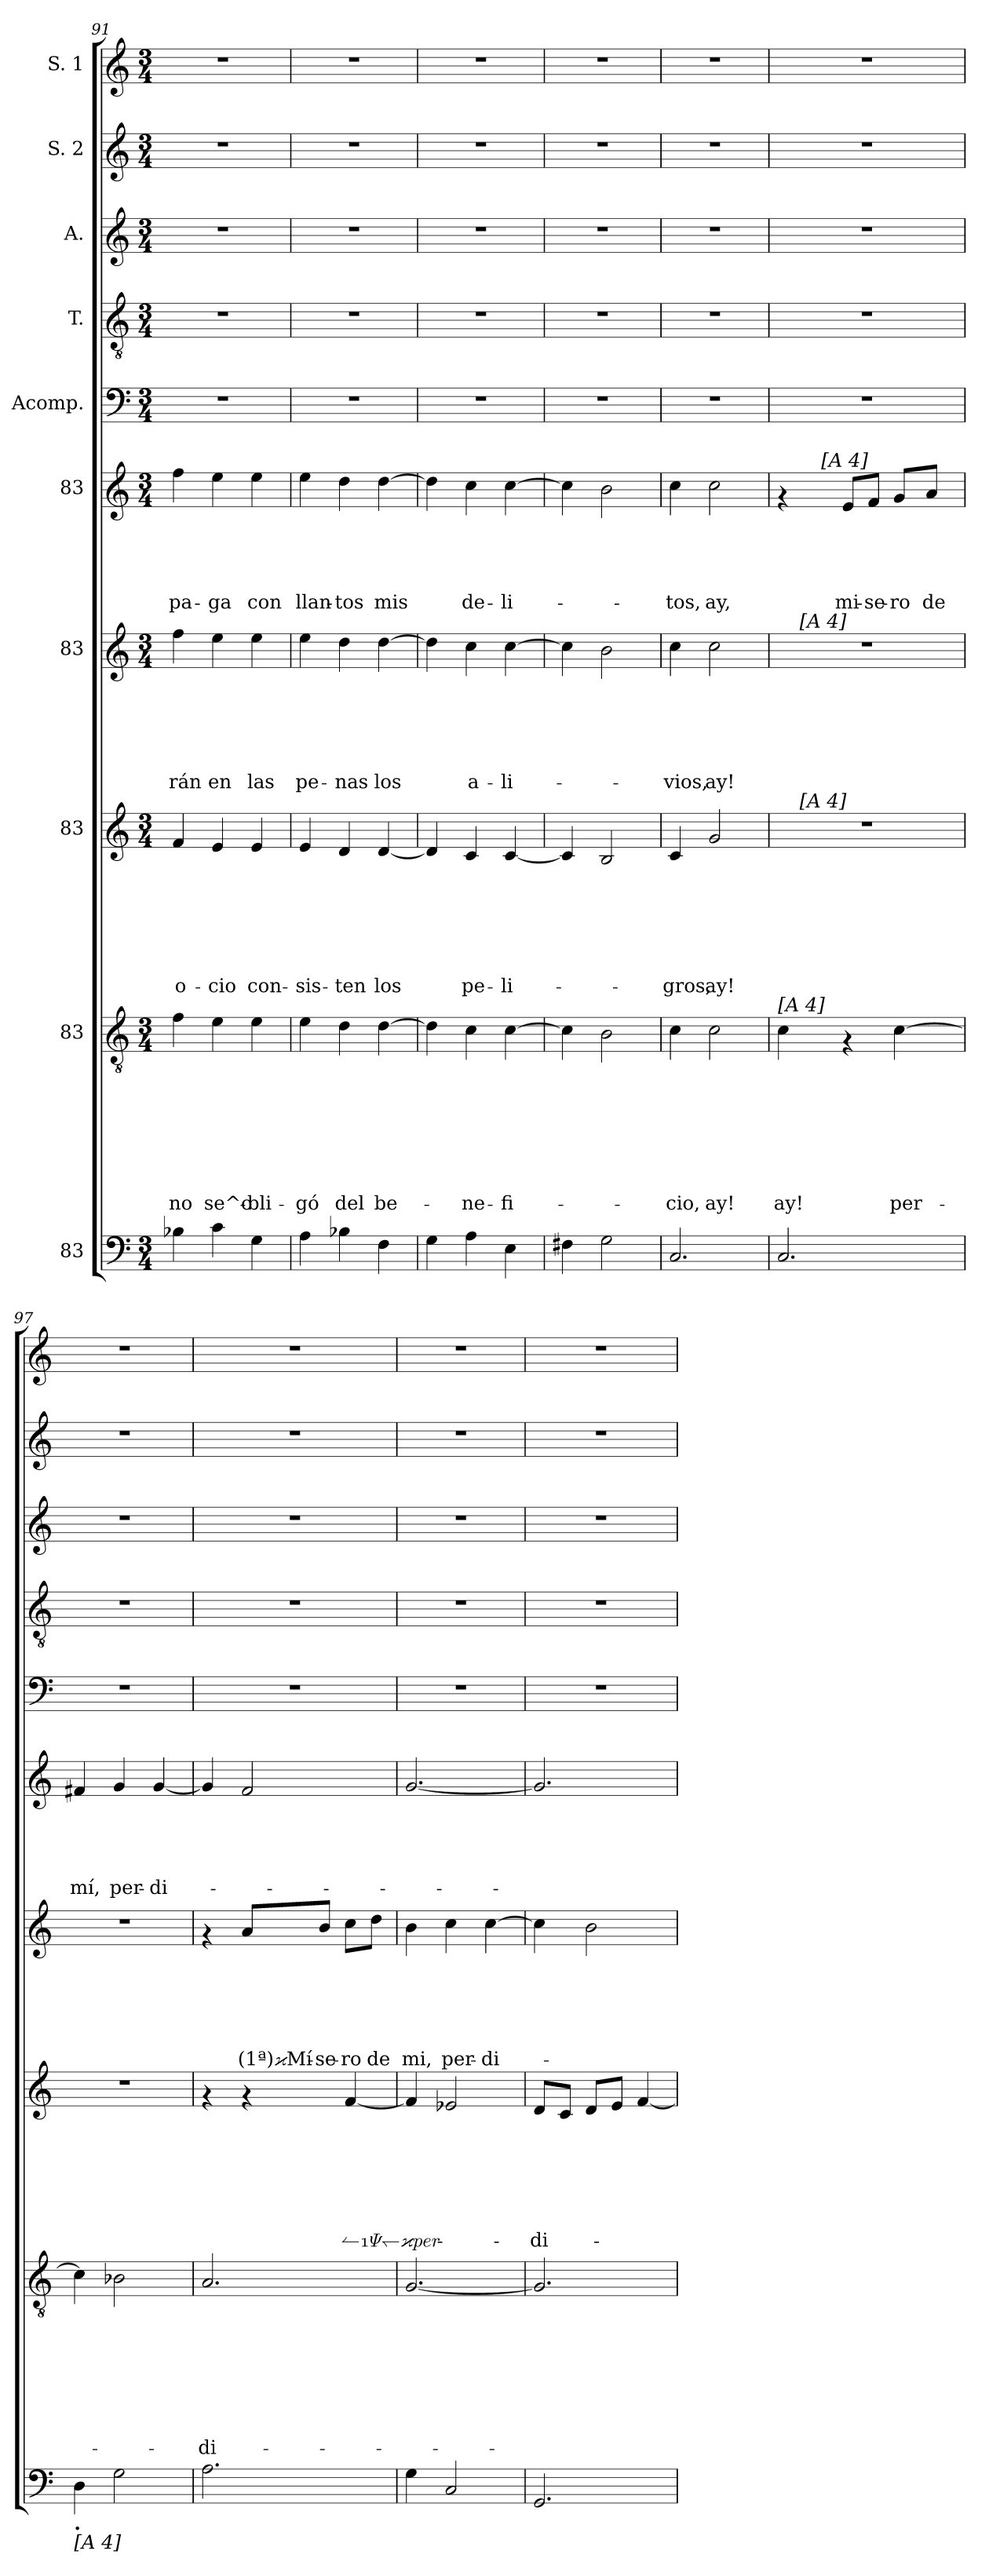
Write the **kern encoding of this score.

**kern	**kern	**text	**text	**text	**text	**text	**text	**text	**text	**kern	**text	**text	**text	**text	**text	**text	**text	**kern	**text	**text	**text	**text	**text	**text	**kern	**text	**text	**text	**text	**text	**kern	**kern	**kern	**kern	**kern
*part10	*part9	*part9	*part9	*part9	*part9	*part9	*part9	*part9	*part9	*part8	*part8	*part8	*part8	*part8	*part8	*part8	*part8	*part7	*part7	*part7	*part7	*part7	*part7	*part7	*part6	*part6	*part6	*part6	*part6	*part6	*part5	*part4	*part3	*part2	*part1
*staff10	*staff9	*staff9	*staff9	*staff9	*staff9	*staff9	*staff9	*staff9	*staff9	*staff8	*staff8	*staff8	*staff8	*staff8	*staff8	*staff8	*staff8	*staff7	*staff7	*staff7	*staff7	*staff7	*staff7	*staff7	*staff6	*staff6	*staff6	*staff6	*staff6	*staff6	*staff5	*staff4	*staff3	*staff2	*staff1
*I"83	*I"83	*	*	*	*	*	*	*	*	*I"83	*	*	*	*	*	*	*	*I"83	*	*	*	*	*	*	*I"83	*	*	*	*	*	*I"Acomp.	*I"T.	*I"A.	*I"S. 2	*I"S. 1
*clefF4	*clefGv2	*	*	*	*	*	*	*	*	*clefG2	*	*	*	*	*	*	*	*clefG2	*	*	*	*	*	*	*clefG2	*	*	*	*	*	*clefF4	*clefGv2	*clefG2	*clefG2	*clefG2
*k[]	*k[]	*	*	*	*	*	*	*	*	*k[]	*	*	*	*	*	*	*	*k[]	*	*	*	*	*	*	*k[]	*	*	*	*	*	*k[]	*k[]	*k[]	*k[]	*k[]
*C:	*C:	*	*	*	*	*	*	*	*	*C:	*	*	*	*	*	*	*	*C:	*	*	*	*	*	*	*C:	*	*	*	*	*	*C:	*C:	*C:	*C:	*C:
*M3/4	*M3/4	*	*	*	*	*	*	*	*	*M3/4	*	*	*	*	*	*	*	*M3/4	*	*	*	*	*	*	*M3/4	*	*	*	*	*	*M3/4	*M3/4	*M3/4	*M3/4	*M3/4
=91	=91	=91	=91	=91	=91	=91	=91	=91	=91	=91	=91	=91	=91	=91	=91	=91	=91	=91	=91	=91	=91	=91	=91	=91	=91	=91	=91	=91	=91	=91	=91	=91	=91	=91	=91
!	!	!	!	!	!	!	!	!	!LO:LY:b	!	!	!	!	!	!	!	!LO:LY:b	!	!	!	!	!	!	!LO:LY:b	!	!	!	!	!	!LO:LY:b	!	!	!	!	!
4B-X\	4f\	.	.	.	.	.	.	.	no	4f/	.	.	.	.	.	.	o-	4ff\	.	.	.	.	.	-rán	4ff\	.	.	.	.	pa-	2.r	2.r	2.r	2.r	2.r
!	!	!	!	!	!	!	!	!	!LO:LY:b	!	!	!	!	!	!	!	!LO:LY:b	!	!	!	!	!	!	!LO:LY:b	!	!	!	!	!	!LO:LY:b	!	!	!	!	!
4c\	4e\	.	.	.	.	.	.	.	se^o-	4e/	.	.	.	.	.	.	-cio	4ee\	.	.	.	.	.	en	4ee\	.	.	.	.	-ga	.	.	.	.	.
!	!	!	!	!	!	!	!	!	!LO:LY:b	!	!	!	!	!	!	!	!LO:LY:b	!	!	!	!	!	!	!LO:LY:b	!	!	!	!	!	!LO:LY:b	!	!	!	!	!
4G\	4e\	.	.	.	.	.	.	.	-bli-	4e/	.	.	.	.	.	.	con-	4ee\	.	.	.	.	.	las	4ee\	.	.	.	.	con	.	.	.	.	.
=92	=92	=92	=92	=92	=92	=92	=92	=92	=92	=92	=92	=92	=92	=92	=92	=92	=92	=92	=92	=92	=92	=92	=92	=92	=92	=92	=92	=92	=92	=92	=92	=92	=92	=92	=92
!	!	!	!	!	!	!	!	!	!LO:LY:b	!	!	!	!	!	!	!	!LO:LY:b	!	!	!	!	!	!	!LO:LY:b	!	!	!	!	!	!LO:LY:b	!	!	!	!	!
4A\	4e\	.	.	.	.	.	.	.	-gó	4e/	.	.	.	.	.	.	-sis-	4ee\	.	.	.	.	.	pe-	4ee\	.	.	.	.	llan-	2.r	2.r	2.r	2.r	2.r
!	!	!	!	!	!	!	!	!	!LO:LY:b	!	!	!	!	!	!	!	!LO:LY:b	!	!	!	!	!	!	!LO:LY:b	!	!	!	!	!	!LO:LY:b	!	!	!	!	!
4B-X\	4d\	.	.	.	.	.	.	.	del	4d/	.	.	.	.	.	.	-ten	4dd\	.	.	.	.	.	-nas	4dd\	.	.	.	.	-tos	.	.	.	.	.
!	!	!	!	!	!	!	!	!	!LO:LY:b	!	!	!	!	!	!	!	!LO:LY:b	!	!	!	!	!	!	!LO:LY:b	!	!	!	!	!	!LO:LY:b	!	!	!	!	!
4F\	[>4d\	.	.	.	.	.	.	.	be-	[>4d/	.	.	.	.	.	.	los	[>4dd\	.	.	.	.	.	los	[>4dd\	.	.	.	.	mis	.	.	.	.	.
=93	=93	=93	=93	=93	=93	=93	=93	=93	=93	=93	=93	=93	=93	=93	=93	=93	=93	=93	=93	=93	=93	=93	=93	=93	=93	=93	=93	=93	=93	=93	=93	=93	=93	=93	=93
4G\	4d\]	.	.	.	.	.	.	.	.	4d/]	.	.	.	.	.	.	.	4dd\]	.	.	.	.	.	.	4dd\]	.	.	.	.	.	2.r	2.r	2.r	2.r	2.r
!	!	!	!	!	!	!	!	!	!LO:LY:b	!	!	!	!	!	!	!	!LO:LY:b	!	!	!	!	!	!	!LO:LY:b	!	!	!	!	!	!LO:LY:b	!	!	!	!	!
4A\	4c\	.	.	.	.	.	.	.	-ne-	4c/	.	.	.	.	.	.	pe-	4cc\	.	.	.	.	.	a-	4cc\	.	.	.	.	de-	.	.	.	.	.
!	!	!	!	!	!	!	!	!	!LO:LY:b	!	!	!	!	!	!	!	!LO:LY:b	!	!	!	!	!	!	!LO:LY:b	!	!	!	!	!	!LO:LY:b	!	!	!	!	!
4E\	[>4c\	.	.	.	.	.	.	.	-fi-	[>4c/	.	.	.	.	.	.	-li-	[>4cc\	.	.	.	.	.	-li-	[>4cc\	.	.	.	.	-li-	.	.	.	.	.
=94	=94	=94	=94	=94	=94	=94	=94	=94	=94	=94	=94	=94	=94	=94	=94	=94	=94	=94	=94	=94	=94	=94	=94	=94	=94	=94	=94	=94	=94	=94	=94	=94	=94	=94	=94
4F#X\	4c\]	.	.	.	.	.	.	.	.	4c/]	.	.	.	.	.	.	.	4cc\]	.	.	.	.	.	.	4cc\]	.	.	.	.	.	2.r	2.r	2.r	2.r	2.r
2G\	2B\	.	.	.	.	.	.	.	.	2B/	.	.	.	.	.	.	.	2b\	.	.	.	.	.	.	2b\	.	.	.	.	.	.	.	.	.	.
=95	=95	=95	=95	=95	=95	=95	=95	=95	=95	=95	=95	=95	=95	=95	=95	=95	=95	=95	=95	=95	=95	=95	=95	=95	=95	=95	=95	=95	=95	=95	=95	=95	=95	=95	=95
!	!	!	!	!	!	!	!	!	!LO:LY:b	!	!	!	!	!	!	!	!LO:LY:b	!	!	!	!	!	!	!LO:LY:b	!	!	!	!	!	!LO:LY:b	!	!	!	!	!
2.C/	4c\	.	.	.	.	.	.	.	-cio,	4c/	.	.	.	.	.	.	-gros,	4cc\	.	.	.	.	.	-vios,	4cc\	.	.	.	.	-tos,	2.r	2.r	2.r	2.r	2.r
!	!	!	!	!	!	!	!	!	!LO:LY:b	!	!	!	!	!	!	!	!LO:LY:b	!	!	!	!	!	!	!LO:LY:b	!	!	!	!	!	!LO:LY:b	!	!	!	!	!
.	2c\	.	.	.	.	.	.	.	ay!	2g/	.	.	.	.	.	.	ay!	2cc\	.	.	.	.	.	ay!	2cc\	.	.	.	.	ay,	.	.	.	.	.
!!LO:LB:g=z
=96	=96	=96	=96	=96	=96	=96	=96	=96	=96	=96	=96	=96	=96	=96	=96	=96	=96	=96	=96	=96	=96	=96	=96	=96	=96	=96	=96	=96	=96	=96	=96	=96	=96	=96	=96
!	!LO:TX:a:B:t=[A 4]	!	!	!	!	!	!	!	!	!	!	!	!	!	!	!	!	!	!	!	!	!	!	!	!	!	!	!	!	!	!	!	!	!	!
!	!	!	!	!	!	!	!	!	!LO:LY:b	!	!	!	!	!	!	!	!	!	!	!	!	!	!	!	!	!	!	!	!	!	!	!	!	!	!
*	*	*	*	*	*	*	*	*	*	*^	*	*	*	*	*	*	*	*^	*	*	*	*	*	*	*^	*	*	*	*	*	*	*	*	*	*
2.C/	4c\	.	.	.	.	.	.	.	ay!	2.r	16.ryy	.	.	.	.	.	.	.	2.r	16.ryy	.	.	.	.	.	.	4rf	8ryy	.	.	.	.	.	2.r	2.r	2.r	2.r	2.r
!	!	!	!	!	!	!	!	!	!	!	!	!	!	!	!	!	!	!	!	!LO:TX:a:B:t=[A 4]	!	!	!	!	!	!	!	!	!	!	!	!	!	!	!	!	!	!
!	!	!	!	!	!	!	!	!	!	!	!LO:TX:a:B:t=[A 4]	!	!	!	!	!	!	!	!	!	!	!	!	!	!	!	!	!	!	!	!	!	!	!	!	!	!	!
.	.	.	.	.	.	.	.	.	.	.	2ryy	.	.	.	.	.	.	.	.	2ryy	.	.	.	.	.	.	.	.	.	.	.	.	.	.	.	.	.	.
.	.	.	.	.	.	.	.	.	.	.	.	.	.	.	.	.	.	.	.	.	.	.	.	.	.	.	.	32ryy	.	.	.	.	.	.	.	.	.	.
!	!	!	!	!	!	!	!	!	!	!	!	!	!	!	!	!	!	!	!	!	!	!	!	!	!	!	!	!LO:TX:a:B:t=[A 4]	!	!	!	!	!	!	!	!	!	!
.	.	.	.	.	.	.	.	.	.	.	.	.	.	.	.	.	.	.	.	.	.	.	.	.	.	.	.	2ryy	.	.	.	.	.	.	.	.	.	.
!	!	!	!	!	!	!	!	!	!	!	!	!	!	!	!	!	!	!	!	!	!	!	!	!	!	!	!	!	!	!	!	!	!LO:LY:b	!	!	!	!	!
.	4rF	.	.	.	.	.	.	.	.	.	.	.	.	.	.	.	.	.	.	.	.	.	.	.	.	.	8e/L	.	.	.	.	.	mi-	.	.	.	.	.
!	!	!	!	!	!	!	!	!	!	!	!	!	!	!	!	!	!	!	!	!	!	!	!	!	!	!	!	!	!	!	!	!	!LO:LY:b	!	!	!	!	!
.	.	.	.	.	.	.	.	.	.	.	.	.	.	.	.	.	.	.	.	.	.	.	.	.	.	.	8f/J	.	.	.	.	.	-se-	.	.	.	.	.
!	!	!	!	!	!	!	!	!	!LO:LY:b	!	!	!	!	!	!	!	!	!	!	!	!	!	!	!	!	!	!	!	!	!	!	!	!LO:LY:b	!	!	!	!	!
.	[>4c\	.	.	.	.	.	.	.	per-	.	.	.	.	.	.	.	.	.	.	.	.	.	.	.	.	.	8g/L	.	.	.	.	.	-ro	.	.	.	.	.
.	.	.	.	.	.	.	.	.	.	.	8ryy	.	.	.	.	.	.	.	.	8ryy	.	.	.	.	.	.	.	.	.	.	.	.	.	.	.	.	.	.
!	!	!	!	!	!	!	!	!	!	!	!	!	!	!	!	!	!	!	!	!	!	!	!	!	!	!	!	!	!	!	!	!	!LO:LY:b	!	!	!	!	!
.	.	.	.	.	.	.	.	.	.	.	.	.	.	.	.	.	.	.	.	.	.	.	.	.	.	.	8a/J	.	.	.	.	.	de	.	.	.	.	.
.	.	.	.	.	.	.	.	.	.	.	.	.	.	.	.	.	.	.	.	.	.	.	.	.	.	.	.	16.ryy	.	.	.	.	.	.	.	.	.	.
.	.	.	.	.	.	.	.	.	.	.	32ryy	.	.	.	.	.	.	.	.	32ryy	.	.	.	.	.	.	.	.	.	.	.	.	.	.	.	.	.	.
=97	=97	=97	=97	=97	=97	=97	=97	=97	=97	=97	=97	=97	=97	=97	=97	=97	=97	=97	=97	=97	=97	=97	=97	=97	=97	=97	=97	=97	=97	=97	=97	=97	=97	=97	=97	=97	=97	=97
!LO:TX:b:B:t=.	!	!	!	!	!	!	!	!	!	!	!	!	!	!	!	!	!	!	!	!	!	!	!	!	!	!	!	!	!	!	!	!	!	!	!	!	!	!
!LO:TX:b:B:t=[A 4]	!	!	!	!	!	!	!	!	!	!	!	!	!	!	!	!	!	!	!	!	!	!	!	!	!	!	!	!	!	!	!	!	!	!	!	!	!	!
!	!	!	!	!	!	!	!	!	!	!	!	!	!	!	!	!	!	!	!	!	!	!	!	!	!	!	!	!	!	!	!	!	!LO:LY:b	!	!	!	!	!
*	*	*	*	*	*	*	*	*	*	*v	*v	*	*	*	*	*	*	*	*	*	*	*	*	*	*	*	*v	*v	*	*	*	*	*	*	*	*	*	*
*	*	*	*	*	*	*	*	*	*	*	*	*	*	*	*	*	*	*v	*v	*	*	*	*	*	*	*	*	*	*	*	*	*	*	*	*	*
4D\	4c\]	.	.	.	.	.	.	.	.	2.r	.	.	.	.	.	.	.	2.r	.	.	.	.	.	.	4f#X/	.	.	.	.	mí,	2.r	2.r	2.r	2.r	2.r
!	!	!	!	!	!	!	!	!	!	!	!	!	!	!	!	!	!	!	!	!	!	!	!	!	!	!	!	!	!	!LO:LY:b	!	!	!	!	!
2G\	2B-X\	.	.	.	.	.	.	.	.	.	.	.	.	.	.	.	.	.	.	.	.	.	.	.	4g/	.	.	.	.	per-	.	.	.	.	.
!	!	!	!	!	!	!	!	!	!	!	!	!	!	!	!	!	!	!	!	!	!	!	!	!	!	!	!	!	!	!LO:LY:b	!	!	!	!	!
.	.	.	.	.	.	.	.	.	.	.	.	.	.	.	.	.	.	.	.	.	.	.	.	.	[>4g/	.	.	.	.	-di-	.	.	.	.	.
=98	=98	=98	=98	=98	=98	=98	=98	=98	=98	=98	=98	=98	=98	=98	=98	=98	=98	=98	=98	=98	=98	=98	=98	=98	=98	=98	=98	=98	=98	=98	=98	=98	=98	=98	=98
!	!	!	!	!	!	!	!	!	!LO:LY:b	!	!	!	!	!	!	!	!	!	!	!	!	!	!	!	!	!	!	!	!	!	!	!	!	!	!
2.A\	2.A/	.	.	.	.	.	.	.	-di-	4rf	.	.	.	.	.	.	.	4rf	.	.	.	.	.	.	4g/]	.	.	.	.	.	2.r	2.r	2.r	2.r	2.r
!	!	!	!	!	!	!	!	!	!	!	!	!	!	!	!	!	!	!	!	!	!	!	!	!LO:LY:b	!	!	!	!	!	!	!	!	!	!	!
.	.	.	.	.	.	.	.	.	.	4rf	.	.	.	.	.	.	.	8a/L	.	.	.	.	.	(1ª)Mí-	2f/	.	.	.	.	.	.	.	.	.	.
!	!	!	!	!	!	!	!	!	!	!	!	!	!	!	!	!	!	!	!	!	!	!	!	!LO:LY:b	!	!	!	!	!	!	!	!	!	!	!
.	.	.	.	.	.	.	.	.	.	.	.	.	.	.	.	.	.	8b/J	.	.	.	.	.	-se-	.	.	.	.	.	.	.	.	.	.	.
!	!	!	!	!	!	!	!	!	!	!	!	!	!	!	!	!	!LO:LY:b	!	!	!	!	!	!	!LO:LY:b	!	!	!	!	!	!	!	!	!	!	!
.	.	.	.	.	.	.	.	.	.	[>4f/	.	.	.	.	.	.	(1ª)per-	8cc\L	.	.	.	.	.	-ro	.	.	.	.	.	.	.	.	.	.	.
!	!	!	!	!	!	!	!	!	!	!	!	!	!	!	!	!	!	!	!	!	!	!	!	!LO:LY:b	!	!	!	!	!	!	!	!	!	!	!
.	.	.	.	.	.	.	.	.	.	.	.	.	.	.	.	.	.	8dd\J	.	.	.	.	.	de	.	.	.	.	.	.	.	.	.	.	.
=99	=99	=99	=99	=99	=99	=99	=99	=99	=99	=99	=99	=99	=99	=99	=99	=99	=99	=99	=99	=99	=99	=99	=99	=99	=99	=99	=99	=99	=99	=99	=99	=99	=99	=99	=99
!	!	!	!	!	!	!	!	!	!	!	!	!	!	!	!	!	!	!	!	!	!	!	!	!LO:LY:b	!	!	!	!	!	!	!	!	!	!	!
4G\	[>2.G/	.	.	.	.	.	.	.	.	4f/]	.	.	.	.	.	.	.	4b\	.	.	.	.	.	mi,	[>2.g/	.	.	.	.	.	2.r	2.r	2.r	2.r	2.r
!	!	!	!	!	!	!	!	!	!	!	!	!	!	!	!	!	!	!	!	!	!	!	!	!LO:LY:b	!	!	!	!	!	!	!	!	!	!	!
2C/	.	.	.	.	.	.	.	.	.	2e-X/	.	.	.	.	.	.	.	4cc\	.	.	.	.	.	per-	.	.	.	.	.	.	.	.	.	.	.
!	!	!	!	!	!	!	!	!	!	!	!	!	!	!	!	!	!	!	!	!	!	!	!	!LO:LY:b	!	!	!	!	!	!	!	!	!	!	!
.	.	.	.	.	.	.	.	.	.	.	.	.	.	.	.	.	.	[>4cc\	.	.	.	.	.	-di-	.	.	.	.	.	.	.	.	.	.	.
=100	=100	=100	=100	=100	=100	=100	=100	=100	=100	=100	=100	=100	=100	=100	=100	=100	=100	=100	=100	=100	=100	=100	=100	=100	=100	=100	=100	=100	=100	=100	=100	=100	=100	=100	=100
!	!	!	!	!	!	!	!	!	!	!	!	!	!	!	!	!	!LO:LY:b	!	!	!	!	!	!	!	!	!	!	!	!	!	!	!	!	!	!
2.GG/	2.G/]	.	.	.	.	.	.	.	.	8d/L	.	.	.	.	.	.	-di-	4cc\]	.	.	.	.	.	.	2.g/]	.	.	.	.	.	2.r	2.r	2.r	2.r	2.r
.	.	.	.	.	.	.	.	.	.	8c/J	.	.	.	.	.	.	.	.	.	.	.	.	.	.	.	.	.	.	.	.	.	.	.	.	.
.	.	.	.	.	.	.	.	.	.	8d/L	.	.	.	.	.	.	.	2b\	.	.	.	.	.	.	.	.	.	.	.	.	.	.	.	.	.
.	.	.	.	.	.	.	.	.	.	8e/J	.	.	.	.	.	.	.	.	.	.	.	.	.	.	.	.	.	.	.	.	.	.	.	.	.
.	.	.	.	.	.	.	.	.	.	[>4f/	.	.	.	.	.	.	.	.	.	.	.	.	.	.	.	.	.	.	.	.	.	.	.	.	.
=	=	=	=	=	=	=	=	=	=	=	=	=	=	=	=	=	=	=	=	=	=	=	=	=	=	=	=	=	=	=	=	=	=	=	=
*-	*-	*-	*-	*-	*-	*-	*-	*-	*-	*-	*-	*-	*-	*-	*-	*-	*-	*-	*-	*-	*-	*-	*-	*-	*-	*-	*-	*-	*-	*-	*-	*-	*-	*-	*-
